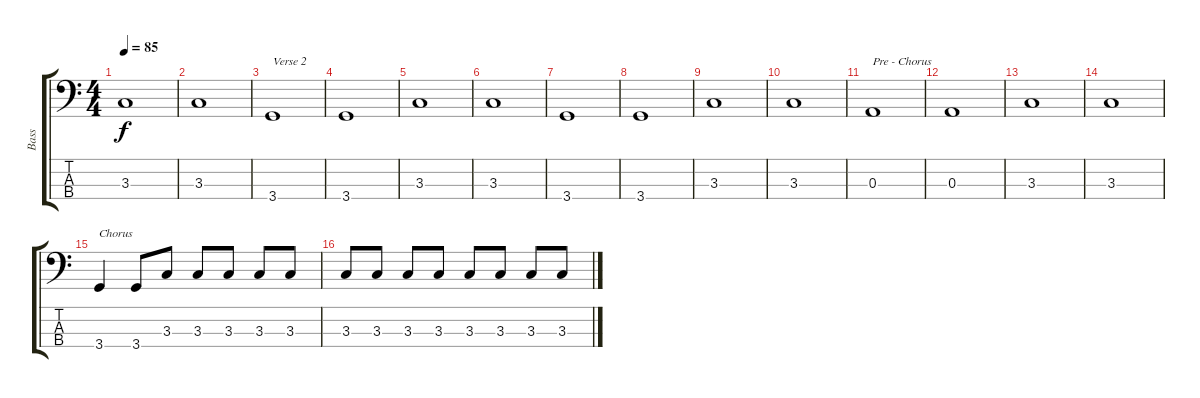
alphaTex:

\track ("Bass" "Bass") {instrument electricbassfinger}
\staff {score tabs}
\tuning (G2 D2 A1 E1) {hide}
\ts (4 4)
\tempo 85
\clef f4
\ks c
3.3.1{dy f} |
3.3.1 |
3.4.1{txt "Verse 2"} |
3.4.1 |
3.3.1 |
3.3.1 |
3.4.1 |
3.4.1 |
3.3.1 |
3.3.1 |
0.3.1{txt "Pre - Chorus"} |
0.3.1 |
3.3.1 |
3.3.1 |
3.4.4{txt "Chorus"} 3.4.8 3.3.8 3.3.8 3.3.8 3.3.8 3.3.8 |
3.3.8 3.3.8 3.3.8 3.3.8 3.3.8 3.3.8 3.3.8 3.3.8
